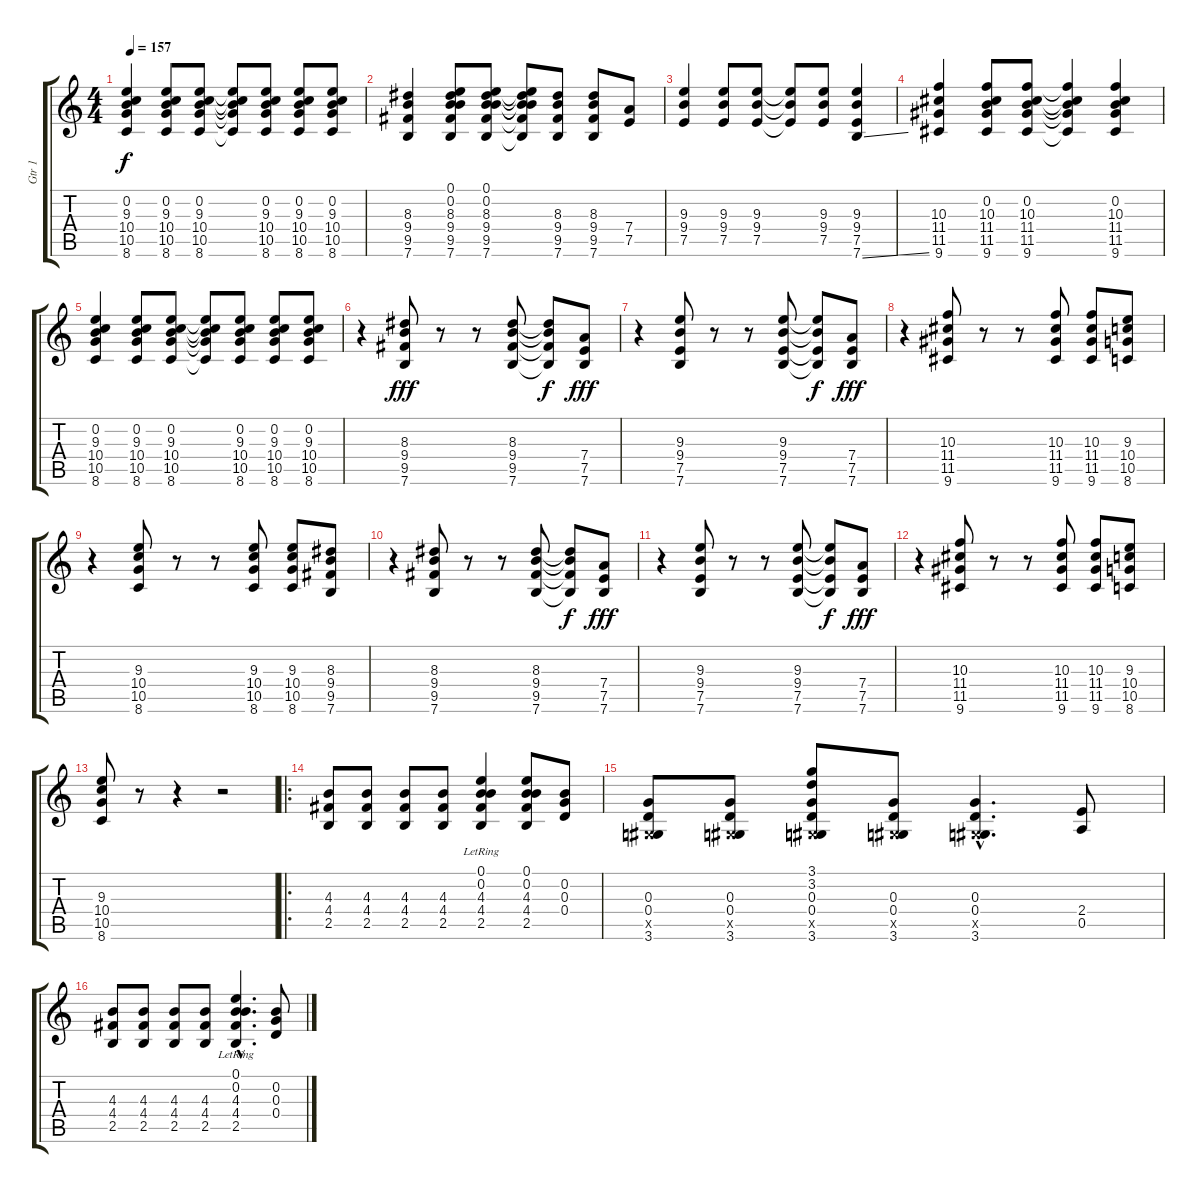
\track ("Gtr 1" "Gtr 1") {instrument electricguitarclean}
\staff {score tabs}
\tuning (E4 B3 G3 D3 A2 E2) {hide}
\ts (4 4)
\tempo 157
\clef g2
\ks c
(0.2 9.3 10.4 10.5 8.6).4{dy f} (0.2 9.3 10.4 10.5 8.6).8 (0.2 9.3 10.4 10.5 8.6).8 (0.2{t} 9.3{t} 10.4{t} 10.5{t} 8.6{t}).8 (0.2 9.3 10.4 10.5 8.6).8 (0.2 9.3 10.4 10.5 8.6).8 (0.2 9.3 10.4 10.5 8.6).8 |
(8.3 9.4 9.5 7.6).4 (0.1 0.2 8.3 9.4 9.5 7.6).8 (0.1 0.2 8.3 9.4 9.5 7.6).8 (0.1{t} 0.2{t} 8.3{t} 9.4{t} 9.5{t} 7.6{t}).8 (8.3 9.4 9.5 7.6).8 (8.3 9.4 9.5 7.6).8 (7.4 7.5).8 |
(9.3 9.4 7.5).4 (9.3 9.4 7.5).8 (9.3 9.4 7.5).8 (9.3{t} 9.4{t} 7.5{t}).8 (9.3 9.4 7.5).8 (9.3 9.4 7.5 7.6{ss}).4 |
(10.3 11.4 11.5 9.6).4 (0.2 10.3 11.4 11.5 9.6).8 (0.2 10.3 11.4 11.5 9.6).8 (0.2{t} 10.3{t} 11.4{t} 11.5{t} 9.6{t}).4 (0.2 10.3 11.4 11.5 9.6).4 |
(0.2 9.3 10.4 10.5 8.6).4 (0.2 9.3 10.4 10.5 8.6).8 (0.2 9.3 10.4 10.5 8.6).8 (0.2{t} 9.3{t} 10.4{t} 10.5{t} 8.6{t}).8 (0.2 9.3 10.4 10.5 8.6).8 (0.2 9.3 10.4 10.5 8.6).8 (0.2 9.3 10.4 10.5 8.6).8 |
r.4{balance 0 instrument distortionguitar} (8.3 9.4 9.5 7.6).8{dy fff} r.8 r.8 (8.3 9.4 9.5 7.6).8 (8.3{t} 9.4{t} 9.5{t} 7.6{t}).8{dy f} (7.4 7.5 7.6).8{dy fff} |
r.4 (9.3 9.4 7.5 7.6).8 r.8 r.8 (9.3 9.4 7.5 7.6).8 (9.3{t} 9.4{t} 7.5{t} 7.6{t}).8{dy f} (7.4 7.5 7.6).8{dy fff} |
r.4 (10.3 11.4 11.5 9.6).8 r.8 r.8 (10.3 11.4 11.5 9.6).8 (10.3 11.4 11.5 9.6).8 (9.3 10.4 10.5 8.6).8 |
r.4 (9.3 10.4 10.5 8.6).8 r.8 r.8 (9.3 10.4 10.5 8.6).8 (9.3 10.4 10.5 8.6).8 (8.3 9.4 9.5 7.6).8 |
r.4 (8.3 9.4 9.5 7.6).8 r.8 r.8 (8.3 9.4 9.5 7.6).8 (8.3{t} 9.4{t} 9.5{t} 7.6{t}).8{dy f} (7.4 7.5 7.6).8{dy fff} |
r.4 (9.3 9.4 7.5 7.6).8 r.8 r.8 (9.3 9.4 7.5 7.6).8 (9.3{t} 9.4{t} 7.5{t} 7.6{t}).8{dy f} (7.4 7.5 7.6).8{dy fff} |
r.4 (10.3 11.4 11.5 9.6).8 r.8 r.8 (10.3 11.4 11.5 9.6).8 (10.3 11.4 11.5 9.6).8 (9.3 10.4 10.5 8.6).8 |
(9.3 10.4 10.5 8.6).8 r.8 r.4 r.2 |
\ro
(4.3 4.4 2.5).8{balance 0 instrument distortionguitar} (4.3 4.4 2.5).8 (4.3 4.4 2.5).8 (4.3 4.4 2.5).8 (0.1{lr} 0.2{lr} 4.3 4.4 2.5).4 (0.1 0.2 4.3 4.4 2.5).8 (0.2 0.3 0.4).8 |
(0.3 0.4 -1.5{x} 3.6).8 (0.3 0.4 -1.5{x} 3.6).8 (3.1 3.2 0.3 0.4 -1.5{x} 3.6).8 (0.3 0.4 -1.5{x} 3.6).8 (0.3{hac} 0.4{hac} -1.5{hac x} 3.6{hac}).4{d} (2.4 0.5).8 |
(4.3 4.4 2.5).8 (4.3 4.4 2.5).8 (4.3 4.4 2.5).8 (4.3 4.4 2.5).8 (0.1{hac lr} 0.2{hac} 4.3{hac} 4.4{hac} 2.5{hac}).4{d} (0.2 0.3 0.4).8
